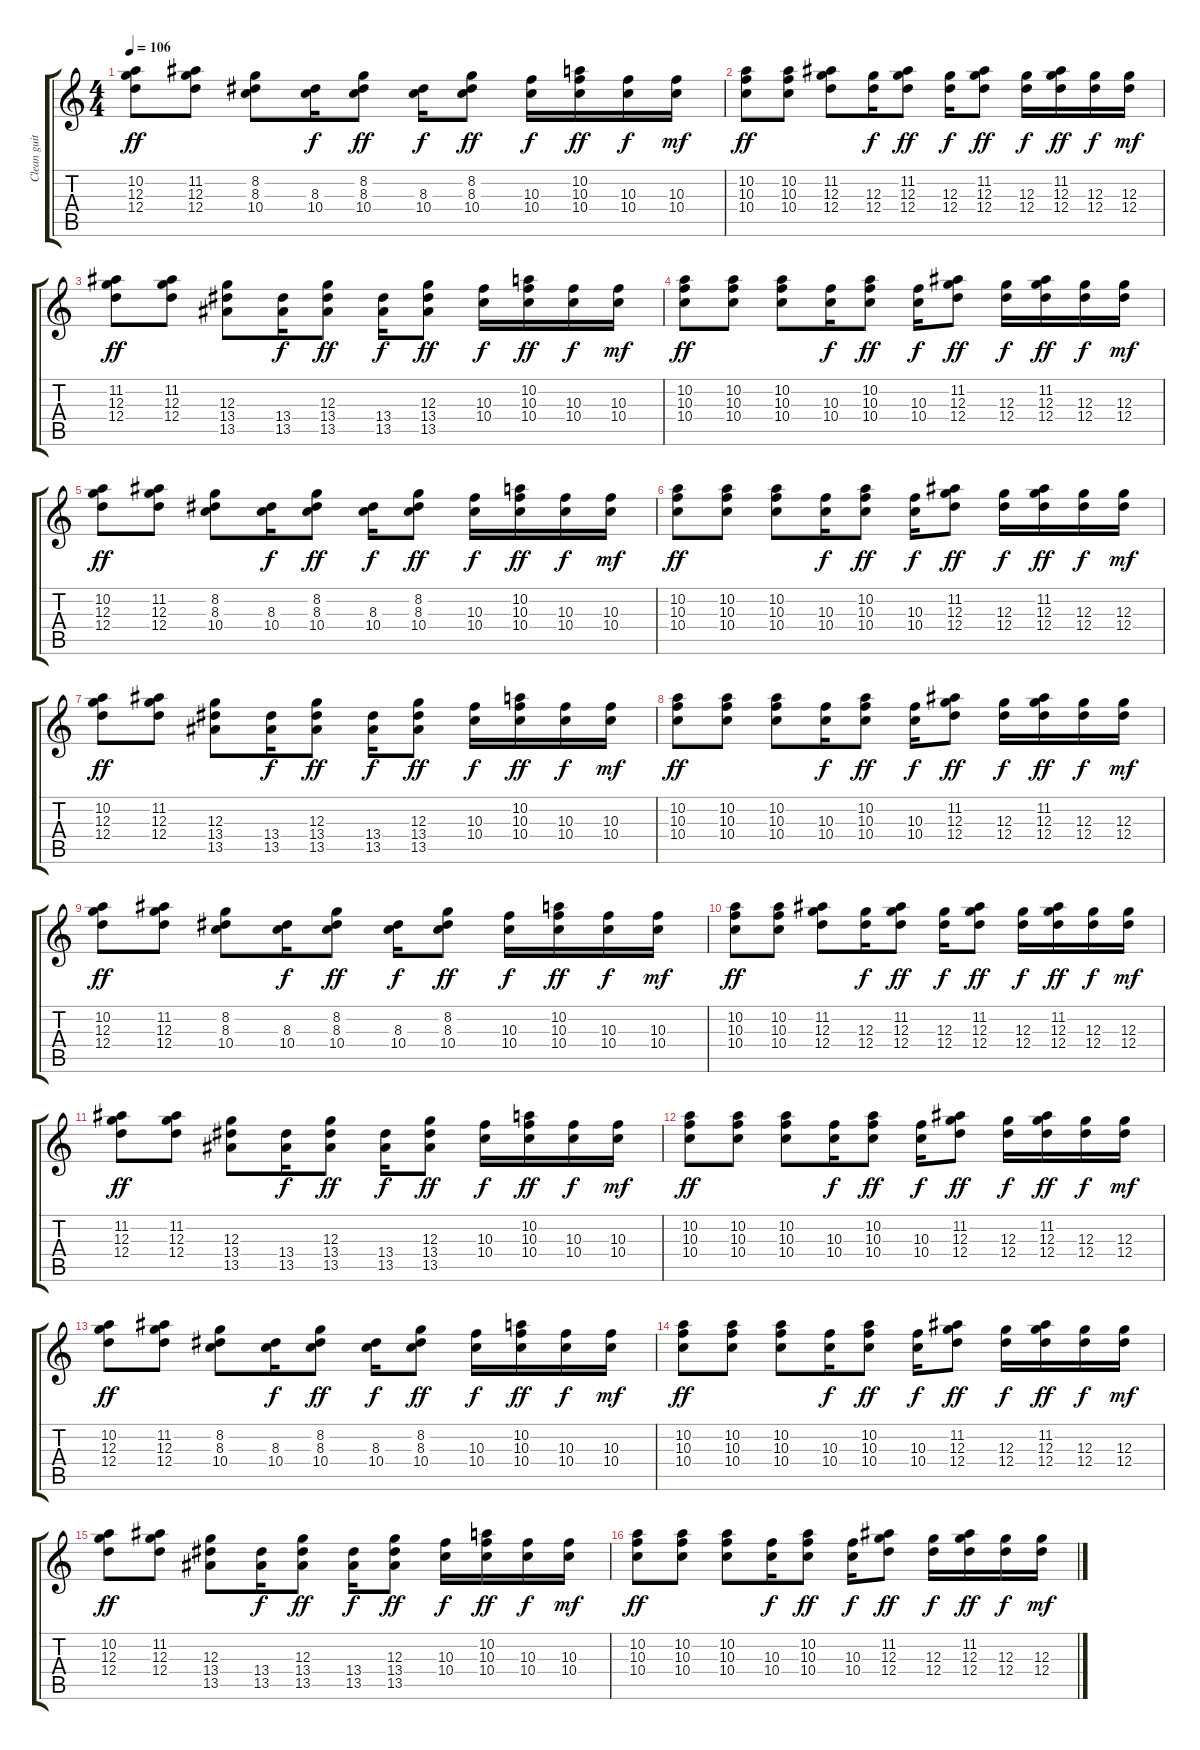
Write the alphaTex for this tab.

\track ("Clean guitar" "Clean guit") {instrument electricguitarclean}
\staff {score tabs}
\tuning (E4 B3 G3 D3 A2 E2) {hide}
\ts (4 4)
\tempo 106
\clef g2
\ks c
(10.2 12.3 12.4).8{dy ff} (11.2 12.3 12.4).8 (8.2 8.3 10.4).8 (8.3 10.4).16{dy f} (8.2 8.3 10.4).8{dy ff} (8.3 10.4).16{dy f} (8.2 8.3 10.4).8{dy ff} (10.3 10.4).16{dy f} (10.2 10.3 10.4).16{dy ff} (10.3 10.4).16{dy f} (10.3 10.4).16{dy mf} |
(10.2 10.3 10.4).8{dy ff} (10.2 10.3 10.4).8 (11.2 12.3 12.4).8 (12.3 12.4).16{dy f} (11.2 12.3 12.4).8{dy ff} (12.3 12.4).16{dy f} (11.2 12.3 12.4).8{dy ff} (12.3 12.4).16{dy f} (11.2 12.3 12.4).16{dy ff} (12.3 12.4).16{dy f} (12.3 12.4).16{dy mf} |
(11.2 12.3 12.4).8{dy ff} (11.2 12.3 12.4).8 (12.3 13.4 13.5).8 (13.4 13.5).16{dy f} (12.3 13.4 13.5).8{dy ff} (13.4 13.5).16{dy f} (12.3 13.4 13.5).8{dy ff} (10.3 10.4).16{dy f} (10.2 10.3 10.4).16{dy ff} (10.3 10.4).16{dy f} (10.3 10.4).16{dy mf} |
(10.2 10.3 10.4).8{dy ff} (10.2 10.3 10.4).8 (10.2 10.3 10.4).8 (10.3 10.4).16{dy f} (10.2 10.3 10.4).8{dy ff} (10.3 10.4).16{dy f} (11.2 12.3 12.4).8{dy ff} (12.3 12.4).16{dy f} (11.2 12.3 12.4).16{dy ff} (12.3 12.4).16{dy f} (12.3 12.4).16{dy mf} |
(10.2 12.3 12.4).8{dy ff} (11.2 12.3 12.4).8 (8.2 8.3 10.4).8 (8.3 10.4).16{dy f} (8.2 8.3 10.4).8{dy ff} (8.3 10.4).16{dy f} (8.2 8.3 10.4).8{dy ff} (10.3 10.4).16{dy f} (10.2 10.3 10.4).16{dy ff} (10.3 10.4).16{dy f} (10.3 10.4).16{dy mf} |
(10.2 10.3 10.4).8{dy ff} (10.2 10.3 10.4).8 (10.2 10.3 10.4).8 (10.3 10.4).16{dy f} (10.2 10.3 10.4).8{dy ff} (10.3 10.4).16{dy f} (11.2 12.3 12.4).8{dy ff} (12.3 12.4).16{dy f} (11.2 12.3 12.4).16{dy ff} (12.3 12.4).16{dy f} (12.3 12.4).16{dy mf} |
(10.2 12.3 12.4).8{dy ff} (11.2 12.3 12.4).8 (12.3 13.4 13.5).8 (13.4 13.5).16{dy f} (12.3 13.4 13.5).8{dy ff} (13.4 13.5).16{dy f} (12.3 13.4 13.5).8{dy ff} (10.3 10.4).16{dy f} (10.2 10.3 10.4).16{dy ff} (10.3 10.4).16{dy f} (10.3 10.4).16{dy mf} |
(10.2 10.3 10.4).8{dy ff} (10.2 10.3 10.4).8 (10.2 10.3 10.4).8 (10.3 10.4).16{dy f} (10.2 10.3 10.4).8{dy ff} (10.3 10.4).16{dy f} (11.2 12.3 12.4).8{dy ff} (12.3 12.4).16{dy f} (11.2 12.3 12.4).16{dy ff} (12.3 12.4).16{dy f} (12.3 12.4).16{dy mf} |
(10.2 12.3 12.4).8{dy ff} (11.2 12.3 12.4).8 (8.2 8.3 10.4).8 (8.3 10.4).16{dy f} (8.2 8.3 10.4).8{dy ff} (8.3 10.4).16{dy f} (8.2 8.3 10.4).8{dy ff} (10.3 10.4).16{dy f} (10.2 10.3 10.4).16{dy ff} (10.3 10.4).16{dy f} (10.3 10.4).16{dy mf} |
(10.2 10.3 10.4).8{dy ff} (10.2 10.3 10.4).8 (11.2 12.3 12.4).8 (12.3 12.4).16{dy f} (11.2 12.3 12.4).8{dy ff} (12.3 12.4).16{dy f} (11.2 12.3 12.4).8{dy ff} (12.3 12.4).16{dy f} (11.2 12.3 12.4).16{dy ff} (12.3 12.4).16{dy f} (12.3 12.4).16{dy mf} |
(11.2 12.3 12.4).8{dy ff} (11.2 12.3 12.4).8 (12.3 13.4 13.5).8 (13.4 13.5).16{dy f} (12.3 13.4 13.5).8{dy ff} (13.4 13.5).16{dy f} (12.3 13.4 13.5).8{dy ff} (10.3 10.4).16{dy f} (10.2 10.3 10.4).16{dy ff} (10.3 10.4).16{dy f} (10.3 10.4).16{dy mf} |
(10.2 10.3 10.4).8{dy ff} (10.2 10.3 10.4).8 (10.2 10.3 10.4).8 (10.3 10.4).16{dy f} (10.2 10.3 10.4).8{dy ff} (10.3 10.4).16{dy f} (11.2 12.3 12.4).8{dy ff} (12.3 12.4).16{dy f} (11.2 12.3 12.4).16{dy ff} (12.3 12.4).16{dy f} (12.3 12.4).16{dy mf} |
(10.2 12.3 12.4).8{dy ff} (11.2 12.3 12.4).8 (8.2 8.3 10.4).8 (8.3 10.4).16{dy f} (8.2 8.3 10.4).8{dy ff} (8.3 10.4).16{dy f} (8.2 8.3 10.4).8{dy ff} (10.3 10.4).16{dy f} (10.2 10.3 10.4).16{dy ff} (10.3 10.4).16{dy f} (10.3 10.4).16{dy mf} |
(10.2 10.3 10.4).8{dy ff} (10.2 10.3 10.4).8 (10.2 10.3 10.4).8 (10.3 10.4).16{dy f} (10.2 10.3 10.4).8{dy ff} (10.3 10.4).16{dy f} (11.2 12.3 12.4).8{dy ff} (12.3 12.4).16{dy f} (11.2 12.3 12.4).16{dy ff} (12.3 12.4).16{dy f} (12.3 12.4).16{dy mf} |
(10.2 12.3 12.4).8{dy ff} (11.2 12.3 12.4).8 (12.3 13.4 13.5).8 (13.4 13.5).16{dy f} (12.3 13.4 13.5).8{dy ff} (13.4 13.5).16{dy f} (12.3 13.4 13.5).8{dy ff} (10.3 10.4).16{dy f} (10.2 10.3 10.4).16{dy ff} (10.3 10.4).16{dy f} (10.3 10.4).16{dy mf} |
(10.2 10.3 10.4).8{dy ff} (10.2 10.3 10.4).8 (10.2 10.3 10.4).8 (10.3 10.4).16{dy f} (10.2 10.3 10.4).8{dy ff} (10.3 10.4).16{dy f} (11.2 12.3 12.4).8{dy ff} (12.3 12.4).16{dy f} (11.2 12.3 12.4).16{dy ff} (12.3 12.4).16{dy f} (12.3 12.4).16{dy mf}
